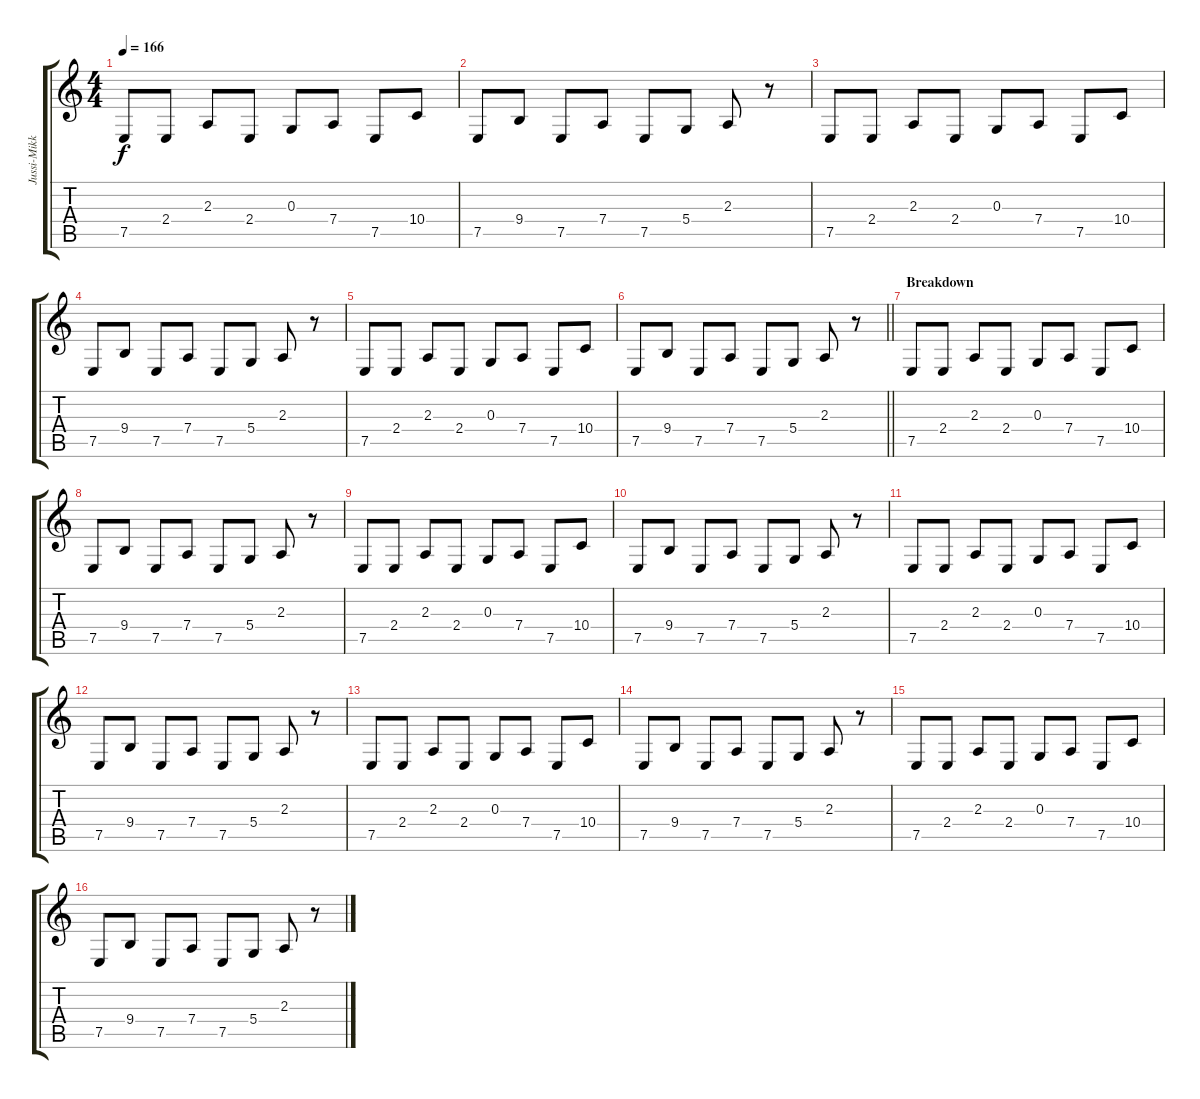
\track ("Jussi-Mikko Salminen" "Jussi-Mikk") {instrument rockorgan}
\staff {score tabs}
\tuning (E4 B3 G3 D3 A2 E2) {hide}
\ts (4 4)
\tempo 166
\clef g2
\ks c
7.5.8{dy f} 2.4.8 2.3.8 2.4.8 0.3.8 7.4.8 7.5.8 10.4.8 |
7.5.8 9.4.8 7.5.8 7.4.8 7.5.8 5.4.8 2.3.8 r.8 |
7.5.8 2.4.8 2.3.8 2.4.8 0.3.8 7.4.8 7.5.8 10.4.8 |
7.5.8 9.4.8 7.5.8 7.4.8 7.5.8 5.4.8 2.3.8 r.8 |
7.5.8 2.4.8 2.3.8 2.4.8 0.3.8 7.4.8 7.5.8 10.4.8 |
\barLineRight lightlight
7.5.8 9.4.8 7.5.8 7.4.8 7.5.8 5.4.8 2.3.8 r.8 |
\section ("" "Breakdown")
7.5.8 2.4.8 2.3.8 2.4.8 0.3.8 7.4.8 7.5.8 10.4.8 |
7.5.8 9.4.8 7.5.8 7.4.8 7.5.8 5.4.8 2.3.8 r.8 |
7.5.8 2.4.8 2.3.8 2.4.8 0.3.8 7.4.8 7.5.8 10.4.8 |
7.5.8 9.4.8 7.5.8 7.4.8 7.5.8 5.4.8 2.3.8 r.8 |
7.5.8 2.4.8 2.3.8 2.4.8 0.3.8 7.4.8 7.5.8 10.4.8 |
7.5.8 9.4.8 7.5.8 7.4.8 7.5.8 5.4.8 2.3.8 r.8 |
7.5.8 2.4.8 2.3.8 2.4.8 0.3.8 7.4.8 7.5.8 10.4.8 |
7.5.8 9.4.8 7.5.8 7.4.8 7.5.8 5.4.8 2.3.8 r.8 |
7.5.8 2.4.8 2.3.8 2.4.8 0.3.8 7.4.8 7.5.8 10.4.8 |
7.5.8 9.4.8 7.5.8 7.4.8 7.5.8 5.4.8 2.3.8 r.8
